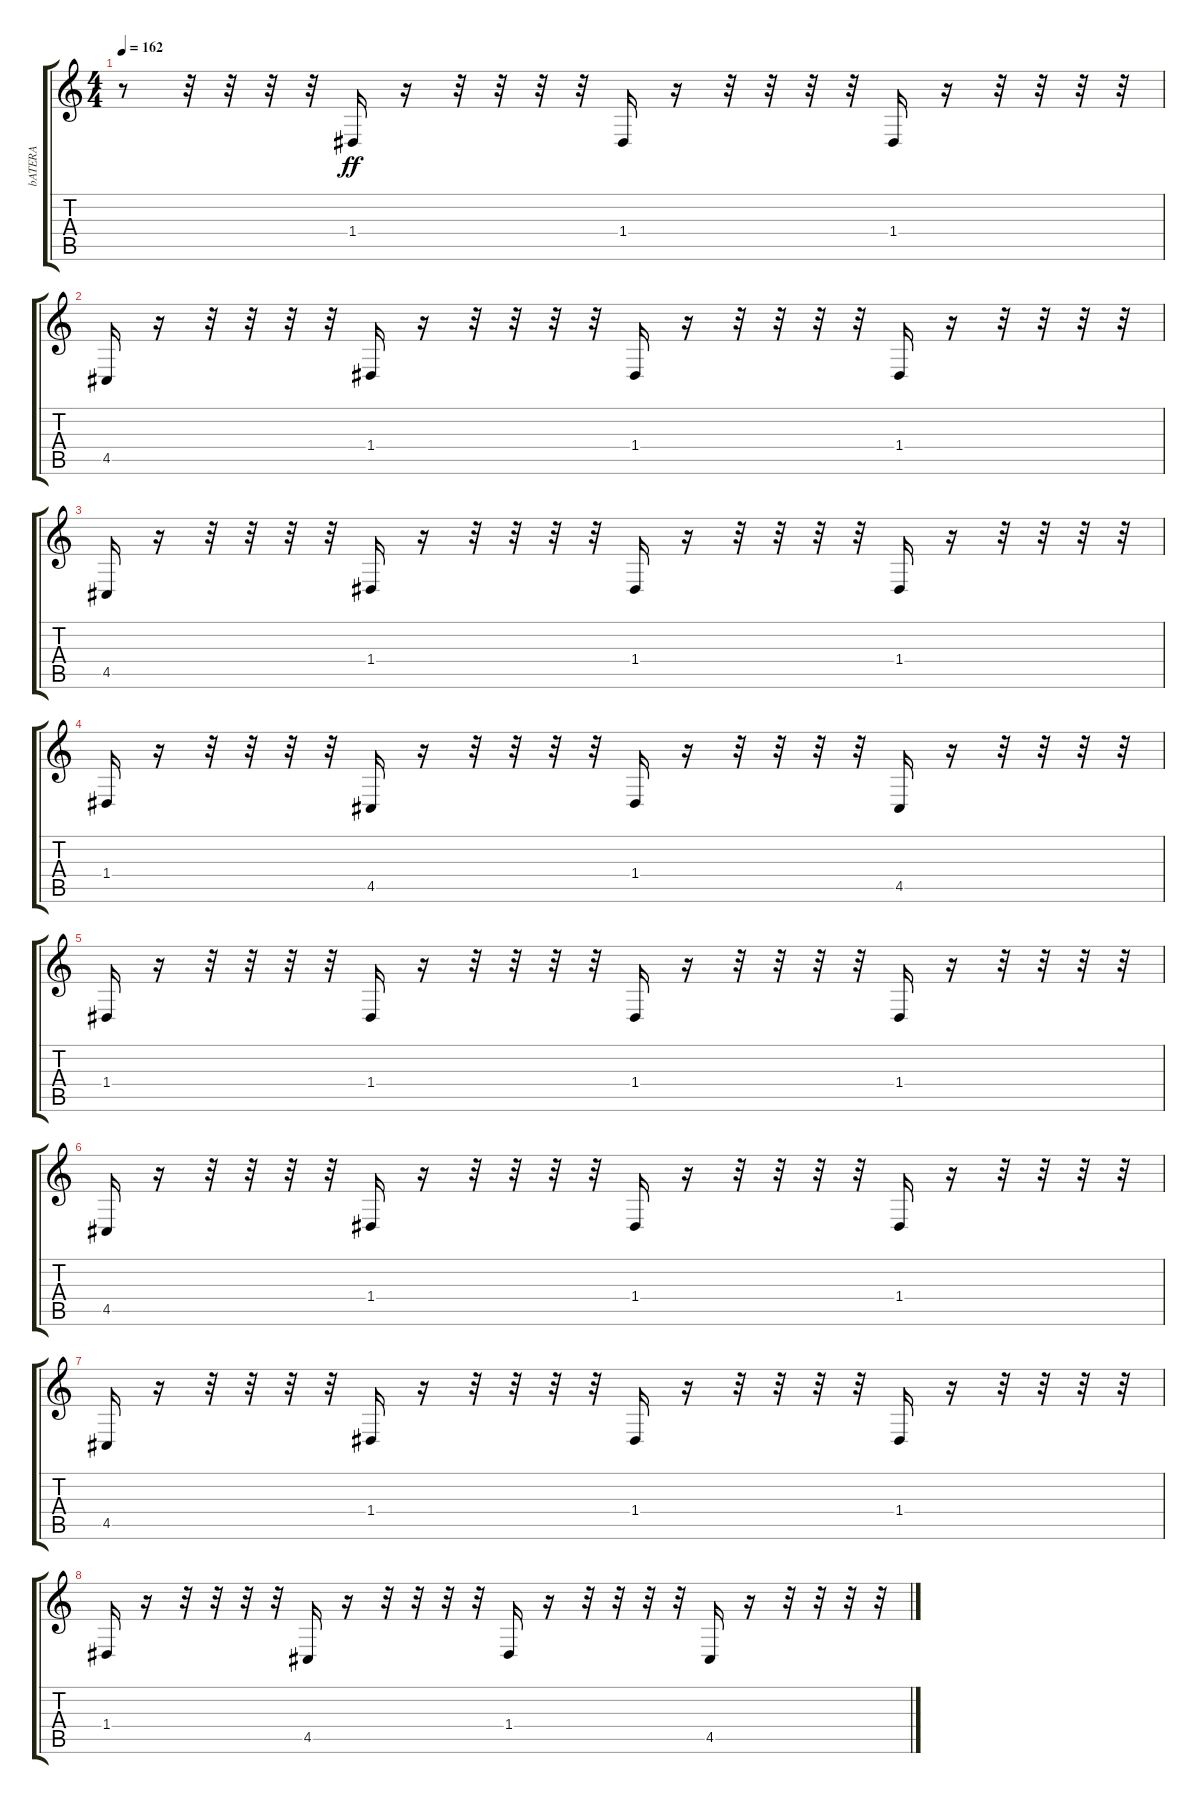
\track ("bATERA" "bATERA") {instrument rockorgan}
\staff {score tabs}
\tuning (E4 B3 G3 D3 A2 E2) {hide}
\ts (4 4)
\tempo 162
\clef g2
\ks c
r.8{dy ff} r.32 r.32 r.32 r.32 1.4.16 r.16 r.32 r.32 r.32 r.32 1.4.16 r.16 r.32 r.32 r.32 r.32 1.4.16 r.16 r.32 r.32 r.32 r.32 |
4.5.16 r.16 r.32 r.32 r.32 r.32 1.4.16 r.16 r.32 r.32 r.32 r.32 1.4.16 r.16 r.32 r.32 r.32 r.32 1.4.16 r.16 r.32 r.32 r.32 r.32 |
4.5.16 r.16 r.32 r.32 r.32 r.32 1.4.16 r.16 r.32 r.32 r.32 r.32 1.4.16 r.16 r.32 r.32 r.32 r.32 1.4.16 r.16 r.32 r.32 r.32 r.32 |
1.4.16 r.16 r.32 r.32 r.32 r.32 4.5.16 r.16 r.32 r.32 r.32 r.32 1.4.16 r.16 r.32 r.32 r.32 r.32 4.5.16 r.16 r.32 r.32 r.32 r.32 |
1.4.16 r.16 r.32 r.32 r.32 r.32 1.4.16 r.16 r.32 r.32 r.32 r.32 1.4.16 r.16 r.32 r.32 r.32 r.32 1.4.16 r.16 r.32 r.32 r.32 r.32 |
4.5.16 r.16 r.32 r.32 r.32 r.32 1.4.16 r.16 r.32 r.32 r.32 r.32 1.4.16 r.16 r.32 r.32 r.32 r.32 1.4.16 r.16 r.32 r.32 r.32 r.32 |
4.5.16 r.16 r.32 r.32 r.32 r.32 1.4.16 r.16 r.32 r.32 r.32 r.32 1.4.16 r.16 r.32 r.32 r.32 r.32 1.4.16 r.16 r.32 r.32 r.32 r.32 |
1.4.16 r.16 r.32 r.32 r.32 r.32 4.5.16 r.16 r.32 r.32 r.32 r.32 1.4.16 r.16 r.32 r.32 r.32 r.32 4.5.16 r.16 r.32 r.32 r.32 r.32
